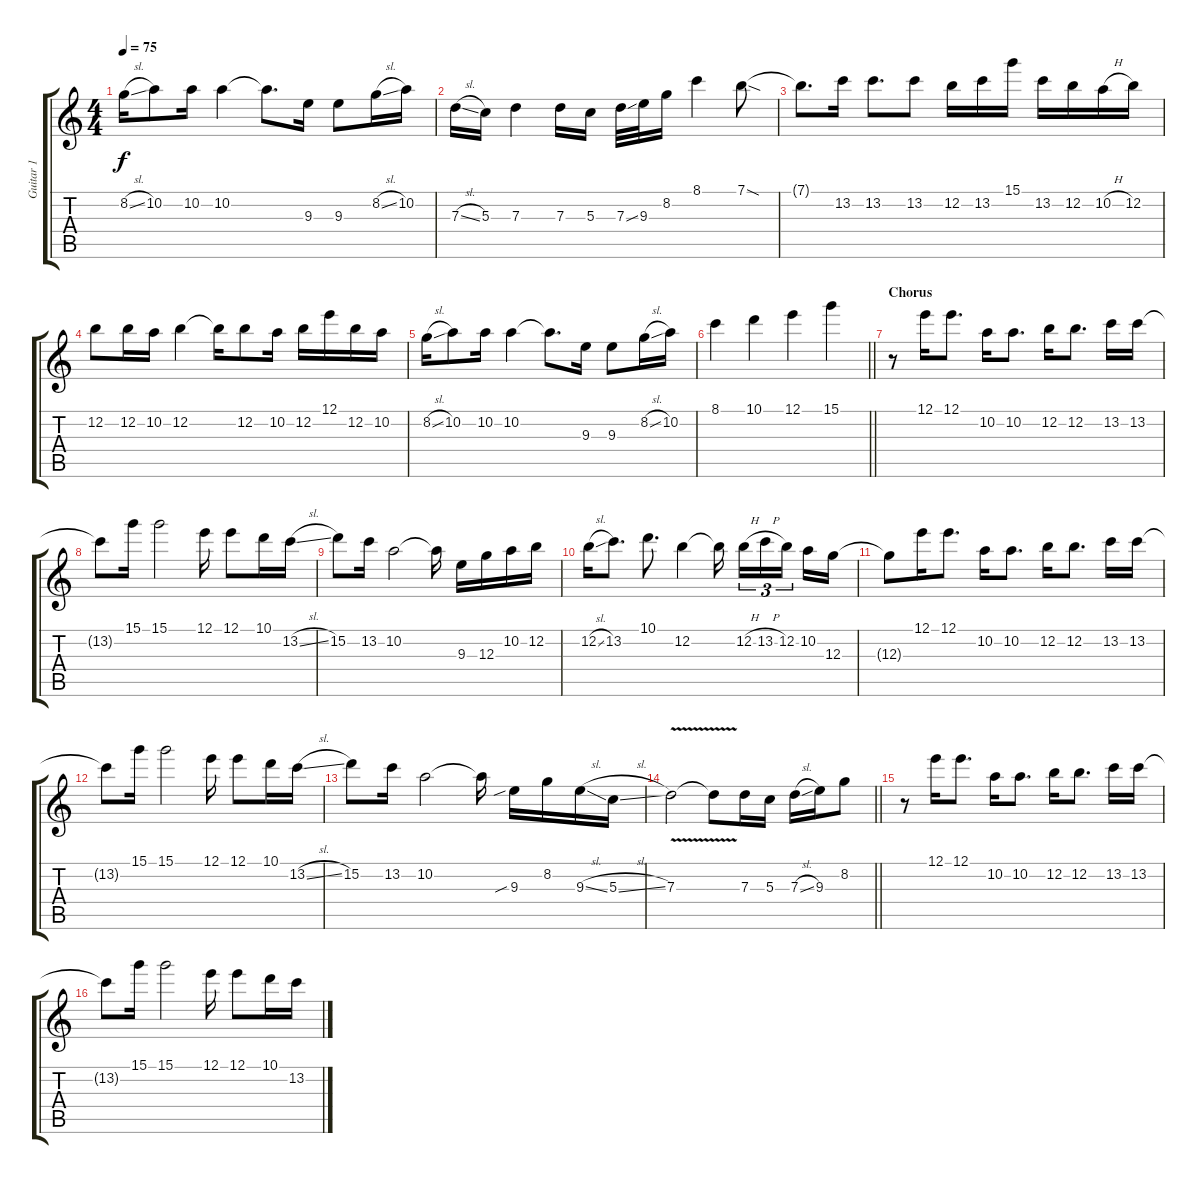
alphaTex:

\track ("Guitar 1" "Guitar 1") {instrument acousticguitarsteel}
\staff {score tabs}
\tuning (E4 B3 G3 D3 A2 E2) {hide}
\ts (4 4)
\tempo 75
\clef g2
\ks c
8.2{sl}.16{dy f} 10.2.8 10.2.16 10.2.4 10.2{t}.8{d} 9.3.16 9.3.8 8.2{sl}.16 10.2.16 |
7.3{sl}.16 5.3.16 7.3.4 7.3.16 5.3.16 7.3{ss}.32 9.3.32 8.2.16 8.1.4 7.1{sod}.8 |
7.1{t}.8{d} 13.2.16 13.2.8{d} 13.2.8 12.2.16 13.2.16 15.1.16 13.2.16 12.2.16 10.2{h}.16 12.2.16 |
12.2.8 12.2.16 10.2.16 12.2.4 12.2{t}.16 12.2.8 10.2.16 12.2.16 12.1.16 12.2.16 10.2.16 |
8.2{sl}.16 10.2.8 10.2.16 10.2.4 10.2{t}.8{d} 9.3.16 9.3.8 8.2{sl}.16 10.2.16 |
\barLineRight lightlight
8.1.4 10.1.4 12.1.4 15.1.4 |
\section ("" "Chorus")
r.8 12.1.16 12.1.8{d} 10.2.16 10.2.8{d} 12.2.16 12.2.8{d} 13.2.16 13.2.16 |
13.2{t}.8 15.1.16 15.1.2 12.1.16 12.1.8 10.1.16 13.2{sl}.16 |
15.2.8 13.2.16 10.2.2 10.2{t}.16 9.3.16 12.3.16 10.2.16 12.2.16 |
12.2{sl}.16 13.2.8{d} 10.1.8{d} 12.2.4 12.2{t}.16 12.2{h}.16{tu (3 2)} 13.2{h}.16{tu (3 2)} 12.2.16{tu (3 2) beam splitsecondary} 10.2.16 12.3.16 |
12.3{t}.8 12.1.16 12.1.8{d} 10.2.16 10.2.8{d} 12.2.16 12.2.8{d} 13.2.16 13.2.16 |
13.2{t}.8 15.1.16 15.1.2 12.1.16 12.1.8 10.1.16 13.2{sl}.16 |
15.2.8 13.2.16 10.2.2 10.2{t}.16 9.3{sib}.16 8.2.16 9.3{sl}.16 5.3{sl}.16 |
\barLineRight lightlight
7.3{v}.2 7.3{t}.8 7.3.16 5.3.16 7.3{sl}.16 9.3.16 8.2.8 |
r.8 12.1.16 12.1.8{d} 10.2.16 10.2.8{d} 12.2.16 12.2.8{d} 13.2.16 13.2.16 |
13.2{t}.8 15.1.16 15.1.2 12.1.16 12.1.8 10.1.16 13.2{sl}.16
